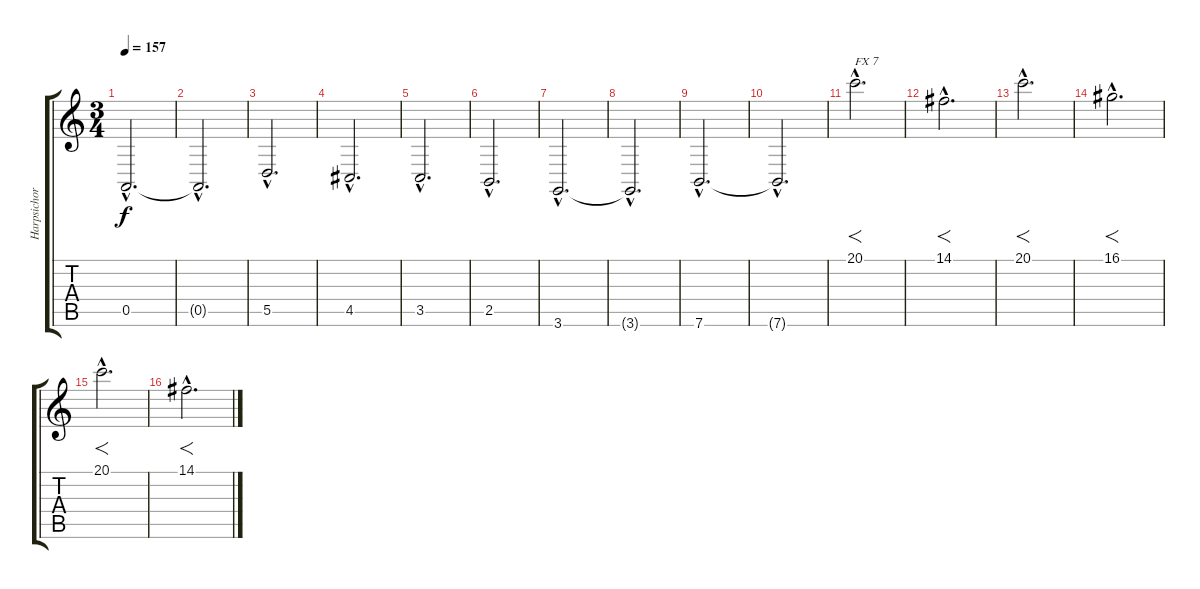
\track ("Harpsichord" "Harpsichor") {instrument harpsichord}
\staff {score tabs}
\tuning (E4 B3 G3 D3 A2 E2) {hide}
\ts (3 4)
\tempo 157
\clef g2
\ks c
0.5{hac}.2{d dy f} |
0.5{hac t}.2{d} |
5.5{hac}.2{d} |
4.5{hac}.2{d} |
3.5{hac}.2{d} |
2.5{hac}.2{d} |
3.6{hac}.2{d} |
3.6{hac t}.2{d} |
7.6{hac}.2{d} |
7.6{hac t}.2{d} |
20.1{hac}.2{f d txt "FX 7" volume 7 instrument fx7echoes} |
14.1{hac}.2{f d} |
20.1{hac}.2{f d} |
16.1{hac}.2{f d} |
20.1{hac}.2{f d} |
14.1{hac}.2{f d}
